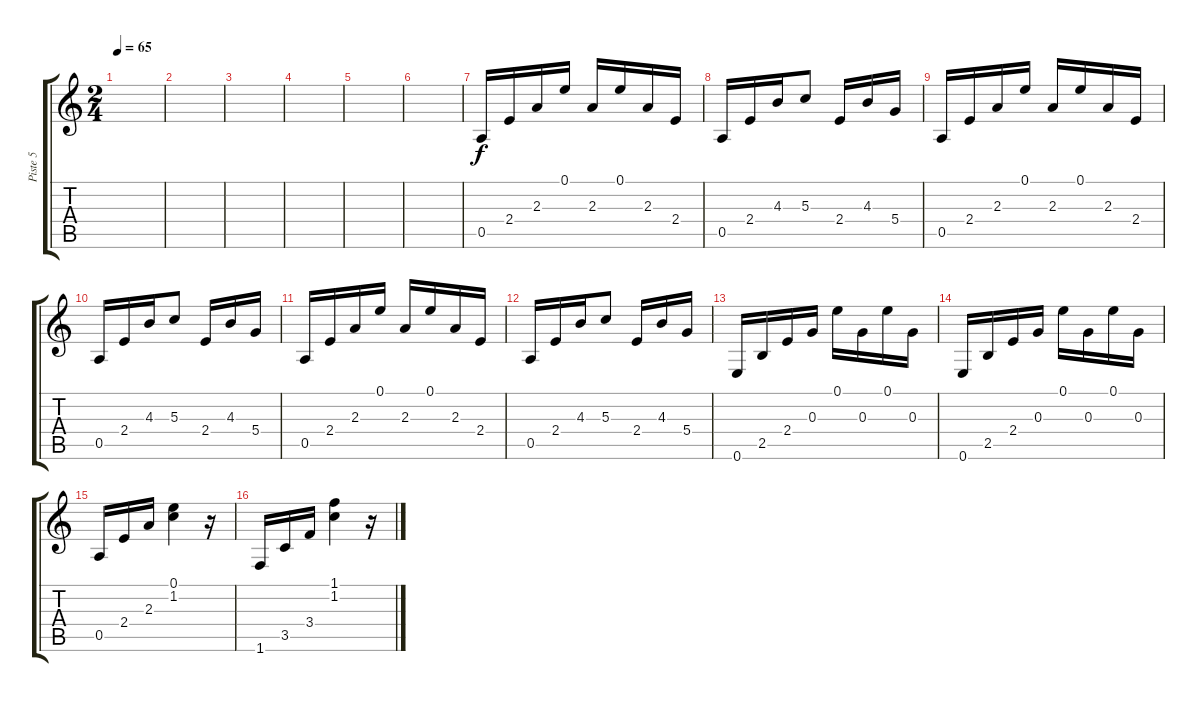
\track ("Piste 5" "Piste 5") {instrument electricguitarclean}
\staff {score tabs}
\tuning (E4 B3 G3 D3 A2 E2) {hide}
\ts (2 4)
\tempo 65
\clef g2
\ks c
|
|
|
|
|
|
0.5.16 2.4.16 2.3.16 0.1.16 2.3.16 0.1.16 2.3.16 2.4.16 |
0.5.16 2.4.16 4.3.16 5.3.8 2.4.16 4.3.16 5.4.16 |
0.5.16 2.4.16 2.3.16 0.1.16 2.3.16 0.1.16 2.3.16 2.4.16 |
0.5.16 2.4.16 4.3.16 5.3.8 2.4.16 4.3.16 5.4.16 |
0.5.16 2.4.16 2.3.16 0.1.16 2.3.16 0.1.16 2.3.16 2.4.16 |
0.5.16 2.4.16 4.3.16 5.3.8 2.4.16 4.3.16 5.4.16 |
0.6.16 2.5.16 2.4.16 0.3.16 0.1.16 0.3.16 0.1.16 0.3.16 |
0.6.16 2.5.16 2.4.16 0.3.16 0.1.16 0.3.16 0.1.16 0.3.16 |
0.5.16 2.4.16 2.3.16 (0.1 1.2).4 r.16 |
1.6.16 3.5.16 3.4.16 (1.1 1.2).4 r.16
